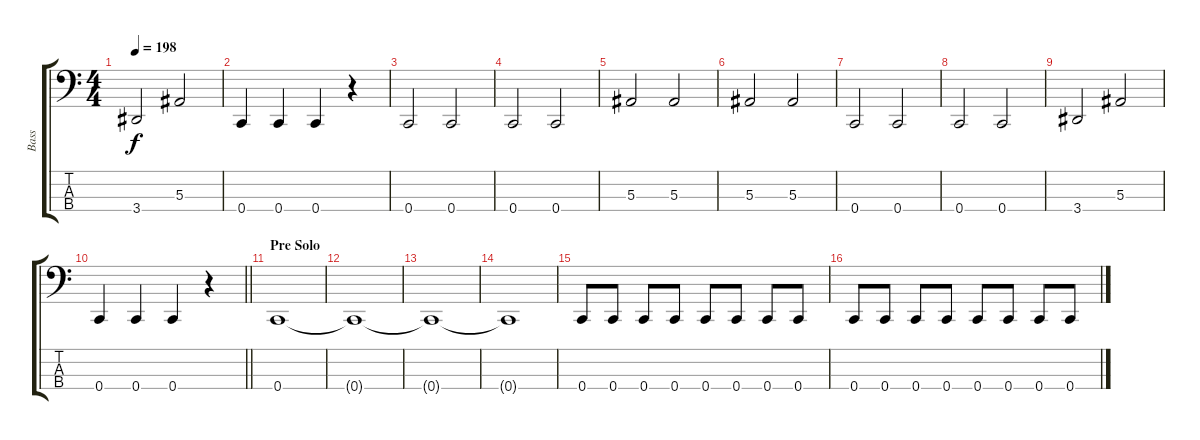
\track ("Bass" "Bass") {instrument electricbassfinger}
\staff {score tabs}
\tuning (Eb2 Bb1 F1 C1) {hide}
\ts (4 4)
\tempo 198
\clef f4
\ks c
3.4.2{dy f} 5.3.2 |
0.4.4 0.4.4 0.4.4 r.4 |
0.4.2 0.4.2 |
0.4.2 0.4.2 |
5.3.2 5.3.2 |
5.3.2 5.3.2 |
0.4.2 0.4.2 |
0.4.2 0.4.2 |
3.4.2 5.3.2 |
\barLineRight lightlight
0.4.4 0.4.4 0.4.4 r.4 |
\section ("" "Pre Solo")
0.4.1 |
0.4{t}.1 |
0.4{t}.1 |
0.4{t}.1 |
0.4.8 0.4.8 0.4.8 0.4.8 0.4.8 0.4.8 0.4.8 0.4.8 |
0.4.8 0.4.8 0.4.8 0.4.8 0.4.8 0.4.8 0.4.8 0.4.8
